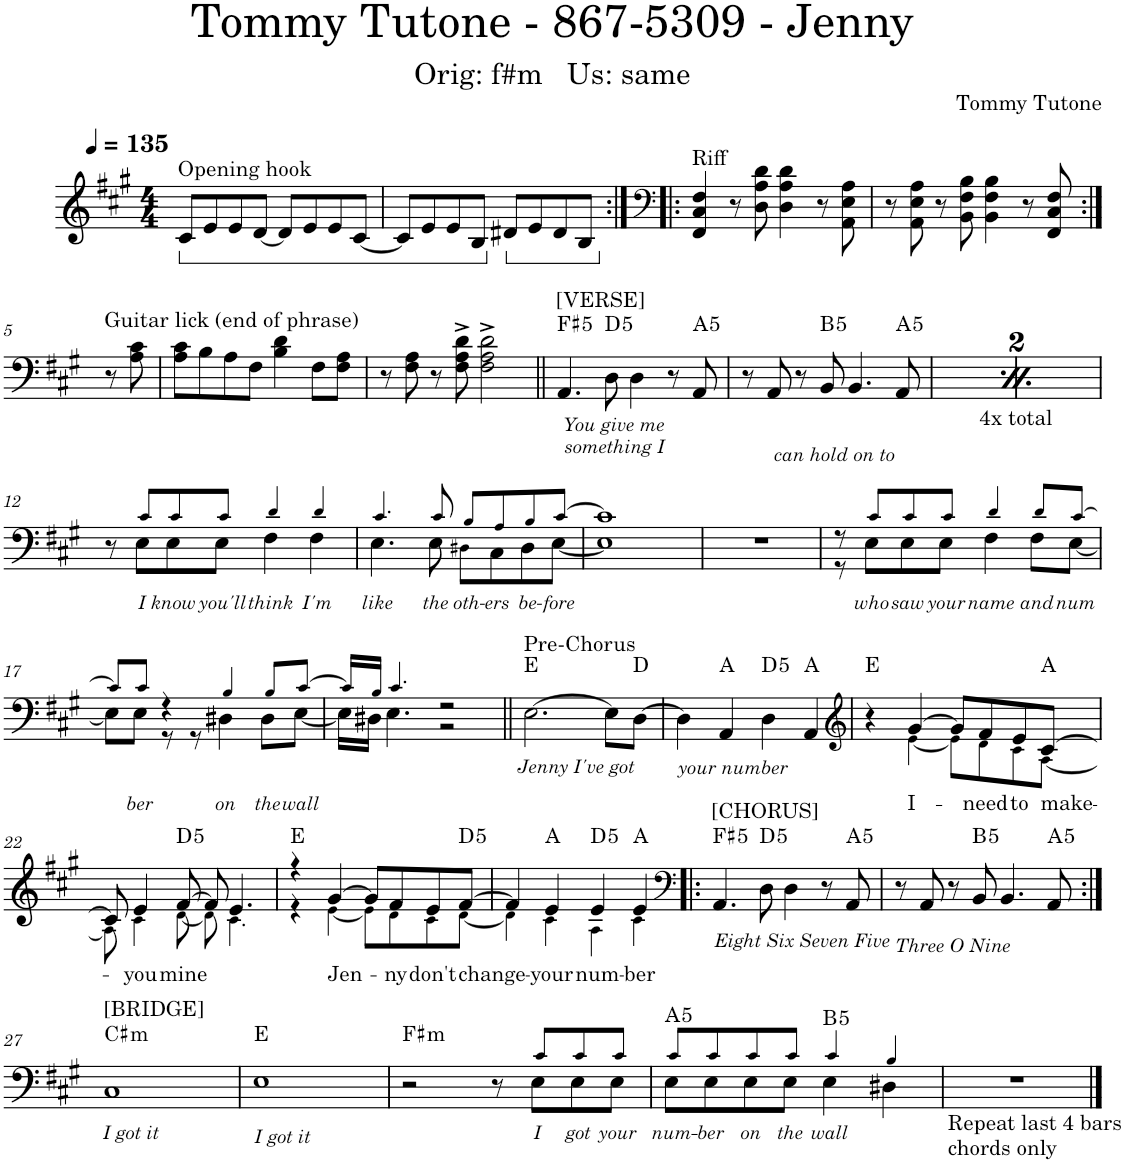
**kern	**text	**harte
*part1	*part1	*part1
*staff1	*staff1	*
*I"Piano	*	*
*I'Pno.	*	*
*clefG2	*	*
*k[f#c#g#]	*	*
*M4/4	*	*
*MM135	*	*
*ped	*	*
=1	=1	=1
!LO:TX:a:t=Opening hook	!	!
8c#/L	.	.
8e/	.	.
8e/	.	.
[8d/J	.	.
8d/L]	.	.
8e/	.	.
8e/	.	.
[8c#/J	.	.
=2	=2	=2
8c#/L]	.	.
8e/	.	.
8e/	.	.
8B/J	.	.
*Xped	*	*
*ped	*	*
8d#X/L	.	.
8e/	.	.
8d#/	.	.
8B/J	.	.
=3:|!|:	=3:|!|:	=3:|!|:
*clefF4	*	*
*Xped	*	*
!LO:TX:a:t=Riff	!	!
4FF#/ 4C#/ 4F#/	.	.
8r	.	.
8D\ 8A\ 8d\	.	.
4D\ 4A\ 4d\	.	.
8r	.	.
8AA\ 8E\ 8A\	.	.
=4	=4	=4
8r	.	.
8AA\ 8E\ 8A\	.	.
8r	.	.
8BB\ 8F#\ 8B\	.	.
4BB\ 4F#\ 4B\	.	.
8r	.	.
8FF#/ 8C#/ 8F#/	.	.
!!LO:LB:g=z
=5:|!	=5:|!	=5:|!
*k[f#c#g#]	*	*
!LO:TX:a:t=Guitar lick (end of phrase)	!	!
8r	.	.
8A\ 8c#\	.	.
=6	=6	=6
8A\ 8c#\L	.	.
8B\	.	.
8A\	.	.
8F#\J	.	.
4B\ 4d\	.	.
8F#\L	.	.
8F#\ 8A\J	.	.
=7	=7	=7
8r	.	.
8F#\ 8A\	.	.
8r	.	.
8F#\^ 8A\^ 8d\^	.	.
2F#\^ 2A\^ 2d\^	.	.
=8||	=8||	=8||
!LO:TX:b:i:t=You give me	!	!
!LO:TX:b:t=something I	!	!
!LO:TX:a:t=[VERSE]	!	!LO:H:kt=5
4.AA/	.	F#:(1,5)
!	!	!LO:H:kt=5
8D\	.	D:(1,5)
4D\	.	.
8r	.	.
!	!	!LO:H:kt=5
8AA/	.	A:(1,5)
=9	=9	=9
8r	.	.
!LO:TX:b:i:t=can hold on to	!	!
8AA/	.	.
8r	.	.
!	!	!LO:H:kt=5
8BB/	.	B:(1,5)
4.BB/	.	.
!	!	!LO:H:kt=5
8AA/	.	A:(1,5)
=10	=10	=10
!LO:TX:b:i:t=You give me	!	!
!LO:TX:b:t=something I	!	!
!LO:TX:a:t=[VERSE]	!	!LO:H:kt=5
4.AA/	.	F#:(1,5)
!	!	!LO:H:kt=5
8D\	.	D:(1,5)
4D\	.	.
8r	.	.
!	!	!LO:H:kt=5
8AA/	.	A:(1,5)
=11	=11	=11
8r	.	.
!LO:TX:b:i:t=can hold on to	!	!
8AA/	.	.
8r	.	.
!	!	!LO:H:kt=5
8BB/	.	B:(1,5)
4.BB/	.	.
!	!	!LO:H:kt=5
8AA/	.	A:(1,5)
!!LO:LB:g=z
=12	=12	=12
*^	*	*
8r	8ryy	.	.
!	!	!LO:LY:b	!
8c#!/L	8E\L	I	.
!	!	!LO:LY:b	!
8c#!/	8E\	know	.
!	!	!LO:LY:b	!
8c#!/J	8E\J	you'll	.
!	!	!LO:LY:b	!
4d!/	4F#\	think	.
!	!	!LO:LY:b	!
4d!/	4F#\	I'm	.
=13	=13	=13	=13
!	!	!LO:LY:b	!
4.c#!/	4.E\	like	.
!	!	!LO:LY:b	!
8c#!/	8E\	the	.
!	!	!LO:LY:b	!
8B!/L	8D#X!\L	oth-	.
!	!	!LO:LY:b	!
8A!/	8C#\	-ers	.
!	!	!LO:LY:b	!
8B!/	8D#\	be-	.
!	!	!LO:LY:b	!
[8c#!/J	[8E\J	-fore	.
=14	=14	=14	=14
1c#]	1E]	.	.
*v	*v	*	*
=15	=15	=15
1r	.	.
=16	=16	=16
*^	*	*
8r	8r	.	.
!	!	!LO:LY:b	!
8c#!/L	8E\L	who	.
!	!	!LO:LY:b	!
8c#!/	8E\	saw	.
!	!	!LO:LY:b	!
8c#!/J	8E\J	your	.
!	!	!LO:LY:b	!
4d!/	4F#\	name	.
!	!	!LO:LY:b	!
8d!/L	8F#\L	and	.
!	!	!LO:LY:b	!
[8c#!/J	[8E\J	num	.
!!LO:LB:g=z	!!
=17	=17	=17	=17
8c#!/L]	8E\L]	.	.
!	!	!LO:LY:b	!
8c#!/J	8E\J	ber	.
4r	8r	.	.
.	8r	.	.
!	!	!LO:LY:b	!
4B!/	4D#X\	on	.
!	!	!LO:LY:b	!
8B!/L	8D#\L	the	.
!	!	!LO:LY:b	!
[8c#!/J	[8E\J	wall	.
=18	=18	=18	=18
16c#!/LL]	16E\LL]	.	.
16B!/JJ	16D#X\JJ	.	.
4.c#!/	4.E\	.	.
2r	2r	.	.
=19||	=19||	=19||	=19||
!LO:TX:b:i:t=Jenny I've got	!	!	!
!LO:TX:a:t=Pre-Chorus	!	!	!
*v	*v	*	*
[2.E\	.	E:maj
8E\L]	.	.
[8D\J	.	D:maj
=20	=20	=20
!LO:TX:b:i:t=your number	!	!
4D\]	.	.
4AA/	.	A:maj
!	!	!LO:H:kt=5
4D\	.	D:(1,5)
4AA/	.	A:maj
=21	=21	=21
*clefG2	*	*
*^	*	*
4r	4ryy	.	E:maj
!	!	!LO:LY:b	!
[4g#/	[4e!\	I-	.
8g#/L]	8e!\L]	.	.
!	!	!LO:LY:b	!
8f#/	8d!\	-need	.
!	!	!LO:LY:b	!
8e/	8c#!\	to	.
!	!	!LO:LY:b	!
[8c#/J	[8A!\J	make-	A:maj
!!LO:LB:g=z	!!
=22	=22	=22	=22
8c#/]	8A!\]	.	.
!	!	!LO:LY:b	!
4e/	4c#!\	-you	.
!	!	!LO:LY:b	!LO:H:kt=5
[8f#/	[8d!\	mine	D:(1,5)
8f#/]	8d!\]	.	.
4.e/	4.c#!\	.	.
=23	=23	=23	=23
4r	4r	.	E:maj
!	!	!LO:LY:b	!
[4g#/	[4e!\	Jen-	.
8g#/L]	8e!\L]	.	.
!	!	!LO:LY:b	!
8f#/	8d!\	-ny	.
!	!	!LO:LY:b	!
8e/	8c#!\	don't	.
!	!	!LO:LY:b	!LO:H:kt=5
[8f#/J	[8d!\J	change-	D:(1,5)
=24	=24	=24	=24
4f#/]	4d!\]	.	.
!	!	!LO:LY:b	!
4e/	4c#!\	-your	A:maj
!	!	!LO:LY:b	!LO:H:kt=5
4e/	4A!\	num-	D:(1,5)
!	!	!LO:LY:b	!
4e/	4c#!\	-ber	A:maj
*v	*v	*	*
=25!|:	=25!|:	=25!|:
*clefF4	*	*
*^	*	*
!LO:TX:b:i:t=Eight Six Seven Five	!	!	!
!LO:TX:a:t=[CHORUS]	!	!	!LO:H:kt=5
*v	*v	*	*
4.AA/	.	F#:(1,5)
!	!	!LO:H:kt=5
8D\	.	D:(1,5)
4D\	.	.
8r	.	.
!	!	!LO:H:kt=5
8AA/	.	A:(1,5)
=26	=26	=26
!LO:TX:b:i:t=Three O Nine	!	!
8r	.	.
8AA/	.	.
8r	.	.
!	!	!LO:H:kt=5
8BB/	.	B:(1,5)
4.BB/	.	.
!	!	!LO:H:kt=5
8AA/	.	A:(1,5)
!!LO:LB:g=z
=27:|!	=27:|!	=27:|!
!LO:TX:a:t=[BRIDGE]	!	!
!LO:TX:b:i:t=I got it	!	!LO:H:kt=m
1C#	.	C#:min
=28	=28	=28
!LO:TX:b:i:t=I got it	!	!
1E	.	E:maj
=29	=29	=29
*^	*	*
!	!	!	!LO:H:kt=m
2r	8ryy	.	F#:min
*v	*v	*	*
8r	.	.
*^	*	*
!	!	!LO:LY:b	!
8c#!/L	8E\L	I	.
!	!	!LO:LY:b	!
8c#!/	8E\	got	.
!	!	!LO:LY:b	!
8c#!/J	8E\J	your	.
=30	=30	=30	=30
!	!	!LO:LY:b	!LO:H:kt=5
8c#!/L	8E\L	num-	A:(1,5)
!	!	!LO:LY:b	!
8c#!/	8E\	-ber	.
!	!	!LO:LY:b	!
8c#!/	8E\	on	.
!	!	!LO:LY:b	!
8c#!/J	8E\J	the	.
!	!	!LO:LY:b	!LO:H:kt=5
4c#!/	4E\	wall	B:(1,5)
4B!/	4D#X\	.	.
=31	=31	=31	=31
!LO:TX:b:t=Repeat last 4 bars	!	!	!
!LO:TX:b:t=chords only	!	!	!
*v	*v	*	*
1r	.	.
==	==	==
*-	*-	*-
